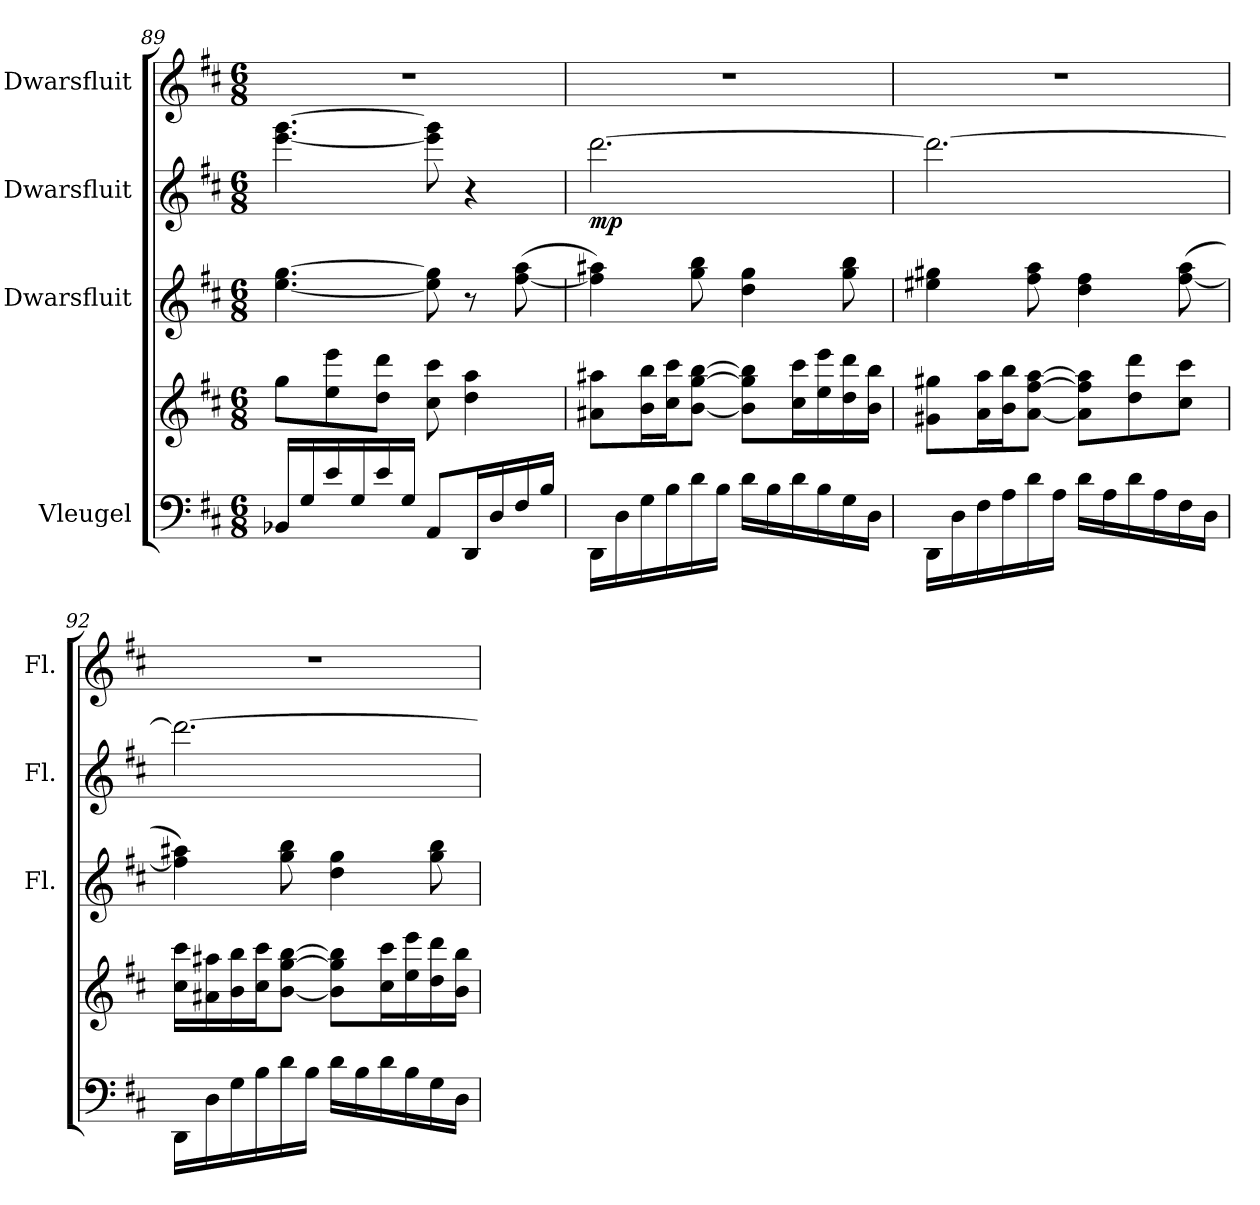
**kern	**kern	**kern	**kern	**dynam	**kern
*part4	*part4	*part3	*part2	*part2	*part1
*staff5	*staff4	*staff3	*staff2	*staff2	*staff1
*I"Vleugel	*	*I"Dwarsfluit	*I"Dwarsfluit	*	*I"Dwarsfluit
*	*	*I'Fl.	*I'Fl.	*	*I'Fl.
!!LO:PB:g=z
*clefF4	*clefG2	*clefG2	*clefG2	*	*clefG2
*k[f#c#]	*k[f#c#]	*k[f#c#]	*k[f#c#]	*	*k[f#c#]
*M6/8	*M6/8	*M6/8	*M6/8	*	*M6/8
=89	=89	=89	=89	=89	=89
16BB-X/LL	8gg\L	[4.ee\ [4.gg\	[4.eee\ [4.ggg\	.	2.r
16G/	.	.	.	.	.
16e/	8ee\ 8eee\	.	.	.	.
16G/	.	.	.	.	.
16e/	8dd\ 8ddd\J	.	.	.	.
16G/JJ	.	.	.	.	.
8AA/L	8cc#\ 8ccc#\	8ee\] 8gg\]	8eee\] 8ggg\]	.	.
16DD/L	4dd\ 4aa\	8r	4r	.	.
16D/	.	.	.	.	.
16F#/	.	([8ff#\ 8aa\	.	.	.
16B/JJ	.	.	.	.	.
=90	=90	=90	=90	=90	=90
!	!	!	!	!LO:DY:b	!
16DD\LL	8a#X\ 8aa#X\L	4ff#\] 4aa#X\)	[2.ddd\	mp	2.r
16D\	.	.	.	.	.
16G\	16b\ 16bb\L	.	.	.	.
16B\	16cc#\ 16ccc#\J	.	.	.	.
16d\	[8b\ [8gg\ [8bb\J	8gg\ 8bb\	.	.	.
16B\JJ	.	.	.	.	.
16d\LL	8b\] 8gg\] 8bb\]L	4dd\ 4gg\	.	.	.
16B\	.	.	.	.	.
16d\	16cc#\ 16ccc#\L	.	.	.	.
16B\	16ee\ 16eee\	.	.	.	.
16G\	16dd\ 16ddd\	8gg\ 8bb\	.	.	.
16D\JJ	16b\ 16bb\JJ	.	.	.	.
=91	=91	=91	=91	=91	=91
16DD\LL	8g#X\ 8gg#X\L	4ee#X\ 4gg#X\	2.ddd\_	.	2.r
16D\	.	.	.	.	.
16F#\	16a\ 16aa\L	.	.	.	.
16A\	16b\ 16bb\J	.	.	.	.
16d\	[8a\ [8ff#\ [8aa\J	8ff#\ 8aa\	.	.	.
16A\JJ	.	.	.	.	.
16d\LL	8a\] 8ff#\] 8aa\]L	4dd\ 4ff#\	.	.	.
16A\	.	.	.	.	.
16d\	8dd\ 8ddd\	.	.	.	.
16A\	.	.	.	.	.
16F#\	8cc#\ 8ccc#\J	([8ff#\ 8aa\	.	.	.
16D\JJ	.	.	.	.	.
!!LO:LB:g=z
=92	=92	=92	=92	=92	=92
16DD\LL	16cc#\ 16ccc#\LL	4ff#\] 4aa#X\)	2.ddd\_	.	2.r
16D\	16a#X\ 16aa#X\	.	.	.	.
16G\	16b\ 16bb\	.	.	.	.
16B\	16cc#\ 16ccc#\J	.	.	.	.
16d\	[8b\ [8gg\ [8bb\J	8gg\ 8bb\	.	.	.
16B\JJ	.	.	.	.	.
16d\LL	8b\] 8gg\] 8bb\]L	4dd\ 4gg\	.	.	.
16B\	.	.	.	.	.
16d\	16cc#\ 16ccc#\L	.	.	.	.
16B\	16ee\ 16eee\	.	.	.	.
16G\	16dd\ 16ddd\	8gg\ 8bb\	.	.	.
16D\JJ	16b\ 16bb\JJ	.	.	.	.
=	=	=	=	=	=
*-	*-	*-	*-	*-	*-
